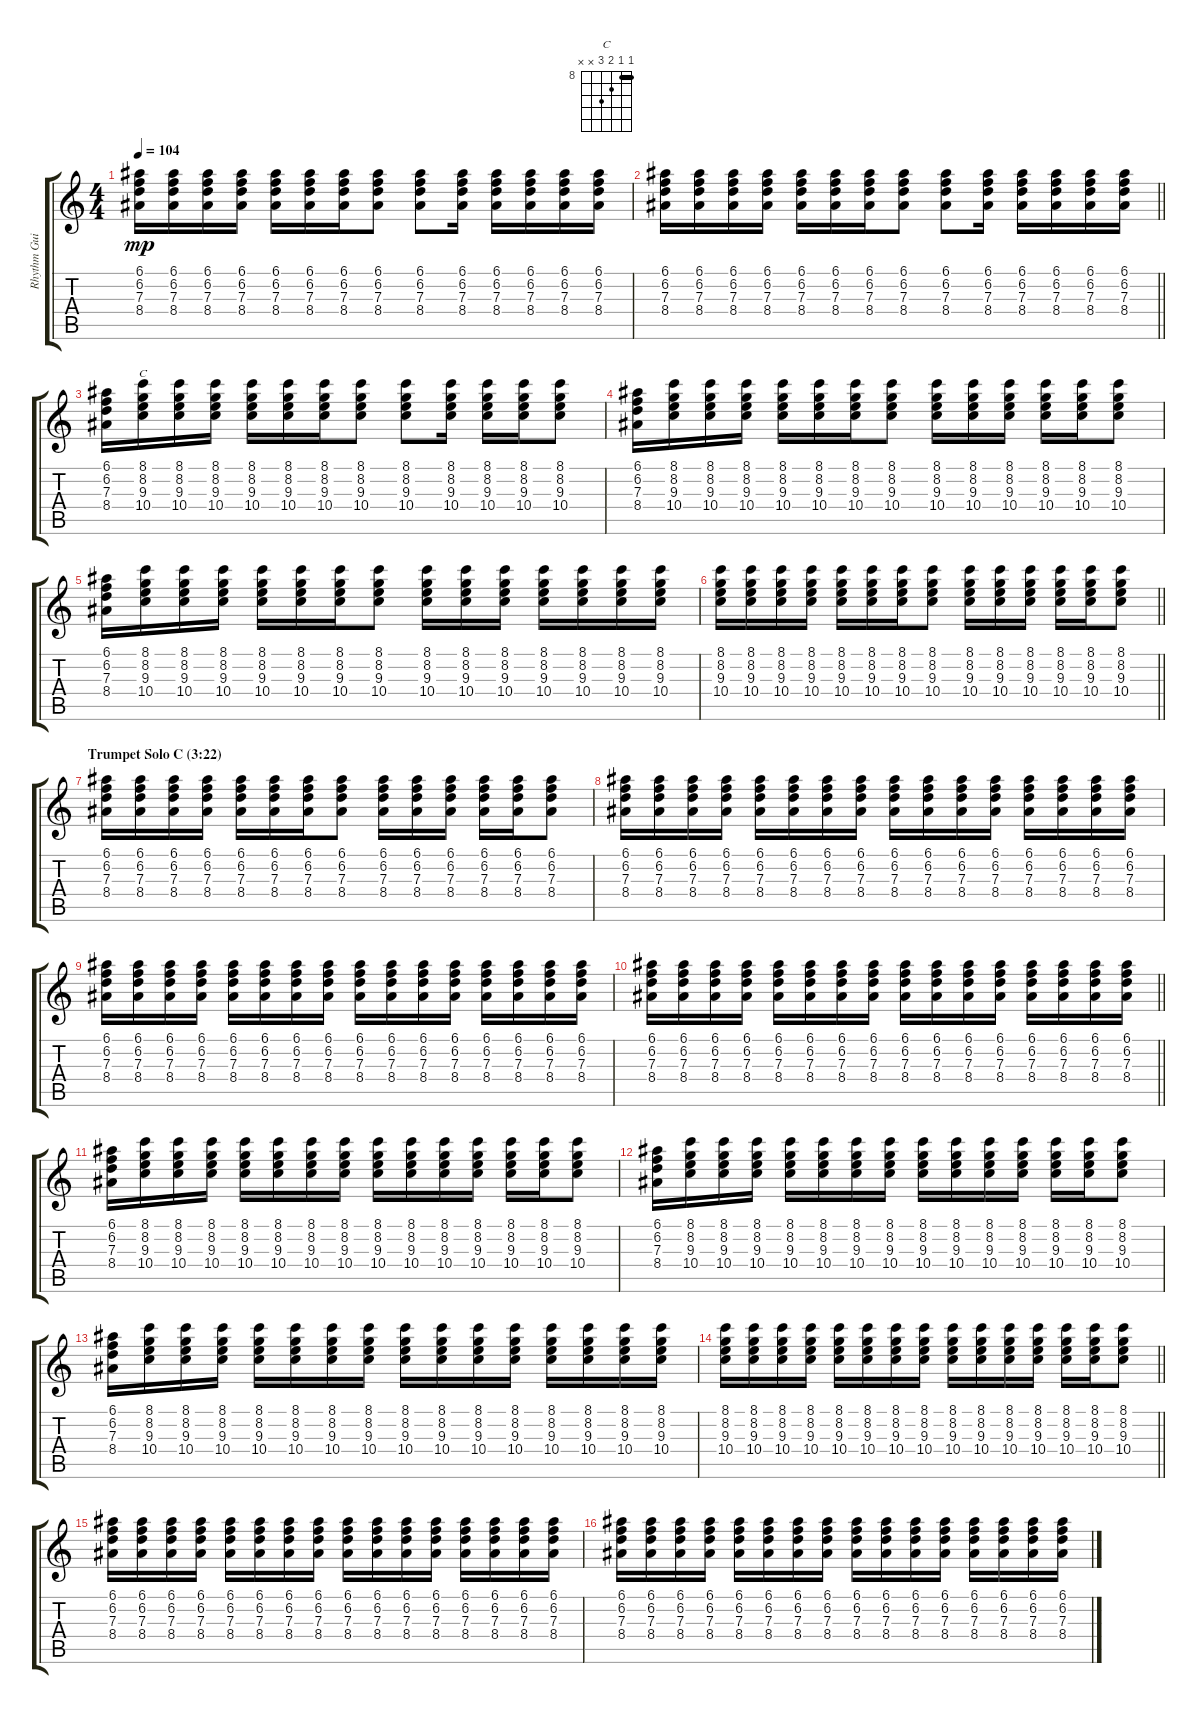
\track ("Rhythm Guitar" "Rhythm Gui") {instrument electricguitarclean}
\staff {score tabs}
\tuning (E4 B3 G3 D3 A2 E2) {hide}
\chord ("C" 8 8 9 10 x x) {firstfret 8 barre 8}
\ts (4 4)
\tempo 104
\clef g2
\ks c
(6.1 6.2 7.3 8.4).16{dy mp} (6.1 6.2 7.3 8.4).16 (6.1 6.2 7.3 8.4).16 (6.1 6.2 7.3 8.4).16 (6.1 6.2 7.3 8.4).16 (6.1 6.2 7.3 8.4).16 (6.1 6.2 7.3 8.4).16 (6.1 6.2 7.3 8.4).8 (6.1 6.2 7.3 8.4).8 (6.1 6.2 7.3 8.4).16 (6.1 6.2 7.3 8.4).16 (6.1 6.2 7.3 8.4).16 (6.1 6.2 7.3 8.4).16 (6.1 6.2 7.3 8.4).16 |
\barLineRight lightlight
(6.1 6.2 7.3 8.4).16 (6.1 6.2 7.3 8.4).16 (6.1 6.2 7.3 8.4).16 (6.1 6.2 7.3 8.4).16 (6.1 6.2 7.3 8.4).16 (6.1 6.2 7.3 8.4).16 (6.1 6.2 7.3 8.4).16 (6.1 6.2 7.3 8.4).8 (6.1 6.2 7.3 8.4).8 (6.1 6.2 7.3 8.4).16 (6.1 6.2 7.3 8.4).16 (6.1 6.2 7.3 8.4).16 (6.1 6.2 7.3 8.4).16 (6.1 6.2 7.3 8.4).16 |
(6.1 6.2 7.3 8.4).16 (8.1 8.2 9.3 10.4).16{ch "C"} (8.1 8.2 9.3 10.4).16 (8.1 8.2 9.3 10.4).16 (8.1 8.2 9.3 10.4).16 (8.1 8.2 9.3 10.4).16 (8.1 8.2 9.3 10.4).16 (8.1 8.2 9.3 10.4).8 (8.1 8.2 9.3 10.4).8 (8.1 8.2 9.3 10.4).16 (8.1 8.2 9.3 10.4).16 (8.1 8.2 9.3 10.4).16 (8.1 8.2 9.3 10.4).8 |
(6.1 6.2 7.3 8.4).16 (8.1 8.2 9.3 10.4).16 (8.1 8.2 9.3 10.4).16 (8.1 8.2 9.3 10.4).16 (8.1 8.2 9.3 10.4).16 (8.1 8.2 9.3 10.4).16 (8.1 8.2 9.3 10.4).16 (8.1 8.2 9.3 10.4).8 (8.1 8.2 9.3 10.4).16 (8.1 8.2 9.3 10.4).16 (8.1 8.2 9.3 10.4).16 (8.1 8.2 9.3 10.4).16 (8.1 8.2 9.3 10.4).16 (8.1 8.2 9.3 10.4).8 |
(6.1 6.2 7.3 8.4).16 (8.1 8.2 9.3 10.4).16 (8.1 8.2 9.3 10.4).16 (8.1 8.2 9.3 10.4).16 (8.1 8.2 9.3 10.4).16 (8.1 8.2 9.3 10.4).16 (8.1 8.2 9.3 10.4).16 (8.1 8.2 9.3 10.4).8 (8.1 8.2 9.3 10.4).16 (8.1 8.2 9.3 10.4).16 (8.1 8.2 9.3 10.4).16 (8.1 8.2 9.3 10.4).16 (8.1 8.2 9.3 10.4).16 (8.1 8.2 9.3 10.4).16 (8.1 8.2 9.3 10.4).16 |
\barLineRight lightlight
(8.1 8.2 9.3 10.4).16 (8.1 8.2 9.3 10.4).16 (8.1 8.2 9.3 10.4).16 (8.1 8.2 9.3 10.4).16 (8.1 8.2 9.3 10.4).16 (8.1 8.2 9.3 10.4).16 (8.1 8.2 9.3 10.4).16 (8.1 8.2 9.3 10.4).8 (8.1 8.2 9.3 10.4).16 (8.1 8.2 9.3 10.4).16 (8.1 8.2 9.3 10.4).16 (8.1 8.2 9.3 10.4).16 (8.1 8.2 9.3 10.4).16 (8.1 8.2 9.3 10.4).8 |
\section ("" "Trumpet Solo C (3:22)")
(6.1 6.2 7.3 8.4).16 (6.1 6.2 7.3 8.4).16 (6.1 6.2 7.3 8.4).16 (6.1 6.2 7.3 8.4).16 (6.1 6.2 7.3 8.4).16 (6.1 6.2 7.3 8.4).16 (6.1 6.2 7.3 8.4).16 (6.1 6.2 7.3 8.4).8 (6.1 6.2 7.3 8.4).16 (6.1 6.2 7.3 8.4).16 (6.1 6.2 7.3 8.4).16 (6.1 6.2 7.3 8.4).16 (6.1 6.2 7.3 8.4).16 (6.1 6.2 7.3 8.4).8 |
(6.1 6.2 7.3 8.4).16 (6.1 6.2 7.3 8.4).16 (6.1 6.2 7.3 8.4).16 (6.1 6.2 7.3 8.4).16 (6.1 6.2 7.3 8.4).16 (6.1 6.2 7.3 8.4).16 (6.1 6.2 7.3 8.4).16 (6.1 6.2 7.3 8.4).16 (6.1 6.2 7.3 8.4).16 (6.1 6.2 7.3 8.4).16 (6.1 6.2 7.3 8.4).16 (6.1 6.2 7.3 8.4).16 (6.1 6.2 7.3 8.4).16 (6.1 6.2 7.3 8.4).16 (6.1 6.2 7.3 8.4).16 (6.1 6.2 7.3 8.4).16 |
(6.1 6.2 7.3 8.4).16 (6.1 6.2 7.3 8.4).16 (6.1 6.2 7.3 8.4).16 (6.1 6.2 7.3 8.4).16 (6.1 6.2 7.3 8.4).16 (6.1 6.2 7.3 8.4).16 (6.1 6.2 7.3 8.4).16 (6.1 6.2 7.3 8.4).16 (6.1 6.2 7.3 8.4).16 (6.1 6.2 7.3 8.4).16 (6.1 6.2 7.3 8.4).16 (6.1 6.2 7.3 8.4).16 (6.1 6.2 7.3 8.4).16 (6.1 6.2 7.3 8.4).16 (6.1 6.2 7.3 8.4).16 (6.1 6.2 7.3 8.4).16 |
\barLineRight lightlight
(6.1 6.2 7.3 8.4).16 (6.1 6.2 7.3 8.4).16 (6.1 6.2 7.3 8.4).16 (6.1 6.2 7.3 8.4).16 (6.1 6.2 7.3 8.4).16 (6.1 6.2 7.3 8.4).16 (6.1 6.2 7.3 8.4).16 (6.1 6.2 7.3 8.4).16 (6.1 6.2 7.3 8.4).16 (6.1 6.2 7.3 8.4).16 (6.1 6.2 7.3 8.4).16 (6.1 6.2 7.3 8.4).16 (6.1 6.2 7.3 8.4).16 (6.1 6.2 7.3 8.4).16 (6.1 6.2 7.3 8.4).16 (6.1 6.2 7.3 8.4).16 |
(6.1 6.2 7.3 8.4).16 (8.1 8.2 9.3 10.4).16 (8.1 8.2 9.3 10.4).16 (8.1 8.2 9.3 10.4).16 (8.1 8.2 9.3 10.4).16 (8.1 8.2 9.3 10.4).16 (8.1 8.2 9.3 10.4).16 (8.1 8.2 9.3 10.4).16 (8.1 8.2 9.3 10.4).16 (8.1 8.2 9.3 10.4).16 (8.1 8.2 9.3 10.4).16 (8.1 8.2 9.3 10.4).16 (8.1 8.2 9.3 10.4).16 (8.1 8.2 9.3 10.4).16 (8.1 8.2 9.3 10.4).8 |
(6.1 6.2 7.3 8.4).16 (8.1 8.2 9.3 10.4).16 (8.1 8.2 9.3 10.4).16 (8.1 8.2 9.3 10.4).16 (8.1 8.2 9.3 10.4).16 (8.1 8.2 9.3 10.4).16 (8.1 8.2 9.3 10.4).16 (8.1 8.2 9.3 10.4).16 (8.1 8.2 9.3 10.4).16 (8.1 8.2 9.3 10.4).16 (8.1 8.2 9.3 10.4).16 (8.1 8.2 9.3 10.4).16 (8.1 8.2 9.3 10.4).16 (8.1 8.2 9.3 10.4).16 (8.1 8.2 9.3 10.4).8 |
(6.1 6.2 7.3 8.4).16 (8.1 8.2 9.3 10.4).16 (8.1 8.2 9.3 10.4).16 (8.1 8.2 9.3 10.4).16 (8.1 8.2 9.3 10.4).16 (8.1 8.2 9.3 10.4).16 (8.1 8.2 9.3 10.4).16 (8.1 8.2 9.3 10.4).16 (8.1 8.2 9.3 10.4).16 (8.1 8.2 9.3 10.4).16 (8.1 8.2 9.3 10.4).16 (8.1 8.2 9.3 10.4).16 (8.1 8.2 9.3 10.4).16 (8.1 8.2 9.3 10.4).16 (8.1 8.2 9.3 10.4).16 (8.1 8.2 9.3 10.4).16 |
\barLineRight lightlight
(8.1 8.2 9.3 10.4).16 (8.1 8.2 9.3 10.4).16 (8.1 8.2 9.3 10.4).16 (8.1 8.2 9.3 10.4).16 (8.1 8.2 9.3 10.4).16 (8.1 8.2 9.3 10.4).16 (8.1 8.2 9.3 10.4).16 (8.1 8.2 9.3 10.4).16 (8.1 8.2 9.3 10.4).16 (8.1 8.2 9.3 10.4).16 (8.1 8.2 9.3 10.4).16 (8.1 8.2 9.3 10.4).16 (8.1 8.2 9.3 10.4).16 (8.1 8.2 9.3 10.4).16 (8.1 8.2 9.3 10.4).8 |
(6.1 6.2 7.3 8.4).16 (6.1 6.2 7.3 8.4).16 (6.1 6.2 7.3 8.4).16 (6.1 6.2 7.3 8.4).16 (6.1 6.2 7.3 8.4).16 (6.1 6.2 7.3 8.4).16 (6.1 6.2 7.3 8.4).16 (6.1 6.2 7.3 8.4).16 (6.1 6.2 7.3 8.4).16 (6.1 6.2 7.3 8.4).16 (6.1 6.2 7.3 8.4).16 (6.1 6.2 7.3 8.4).16 (6.1 6.2 7.3 8.4).16 (6.1 6.2 7.3 8.4).16 (6.1 6.2 7.3 8.4).16 (6.1 6.2 7.3 8.4).16 |
(6.1 6.2 7.3 8.4).16 (6.1 6.2 7.3 8.4).16 (6.1 6.2 7.3 8.4).16 (6.1 6.2 7.3 8.4).16 (6.1 6.2 7.3 8.4).16 (6.1 6.2 7.3 8.4).16 (6.1 6.2 7.3 8.4).16 (6.1 6.2 7.3 8.4).16 (6.1 6.2 7.3 8.4).16 (6.1 6.2 7.3 8.4).16 (6.1 6.2 7.3 8.4).16 (6.1 6.2 7.3 8.4).16 (6.1 6.2 7.3 8.4).16 (6.1 6.2 7.3 8.4).16 (6.1 6.2 7.3 8.4).16 (6.1 6.2 7.3 8.4).16
